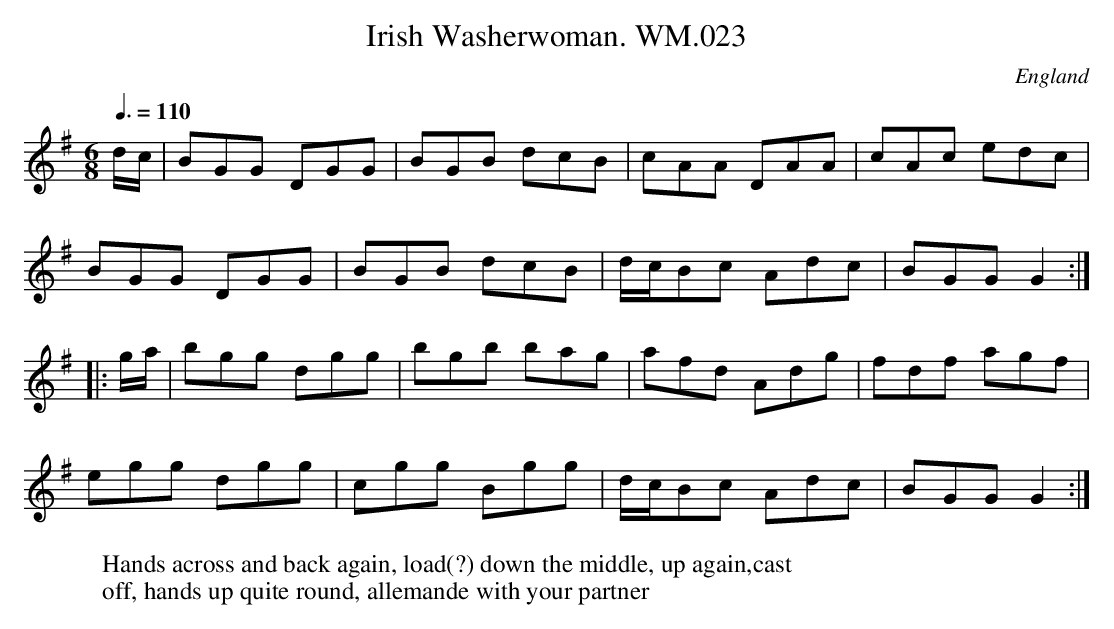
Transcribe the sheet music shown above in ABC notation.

X:1
T:Irish Washerwoman. WM.023
L:1/8
M:6/8
O:England
Q:3/8=110
W:Hands across and back again, load(?) down the middle, up again,cast
W:off, hands up quite round, allemande with your partner
K:G
d/c/|BGG DGG|BGB dcB|cAA DAA|cAc edc|!
BGG DGG|BGB dcB|d/c/Bc Adc|BGG G2:|!
|:g/a/|bgg dgg|bgb bag|afd Adg|fdf agf|!
egg dgg|cgg Bgg|d/c/Bc Adc|BGGG2:|
